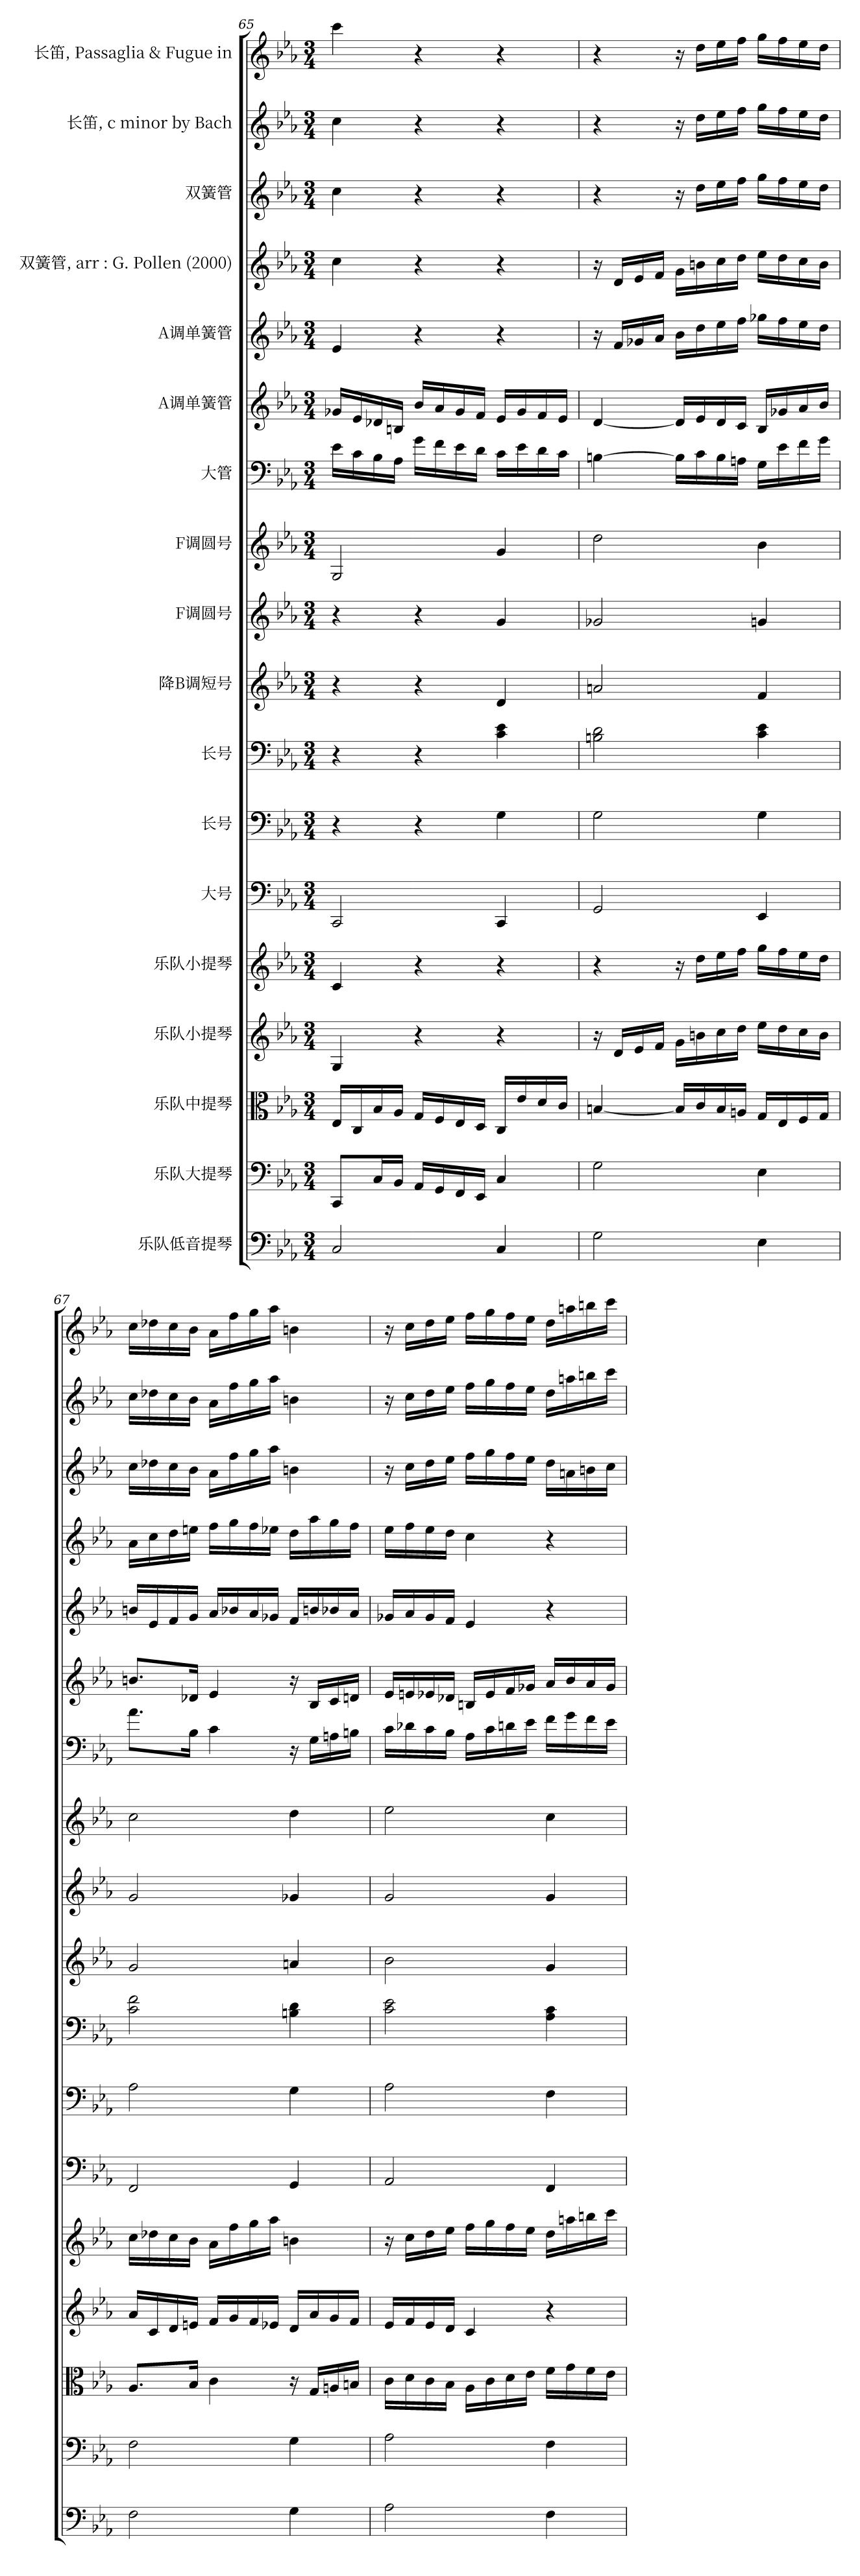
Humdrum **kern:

**kern	**kern	**kern	**kern	**kern	**kern	**kern	**kern	**kern	**kern	**kern	**kern	**kern	**kern	**kern	**kern	**kern	**kern
*part18	*part17	*part16	*part15	*part14	*part13	*part12	*part11	*part10	*part9	*part8	*part7	*part6	*part5	*part4	*part3	*part2	*part1
*staff18	*staff17	*staff16	*staff15	*staff14	*staff13	*staff12	*staff11	*staff10	*staff9	*staff8	*staff7	*staff6	*staff5	*staff4	*staff3	*staff2	*staff1
*I"乐队低音提琴	*I"乐队大提琴	*I"乐队中提琴	*I"乐队小提琴	*I"乐队小提琴	*I"大号	*I"长号	*I"长号	*I"降B调短号	*I"F调圆号	*I"F调圆号	*I"大管	*I"A调单簧管	*I"A调单簧管	*I"双簧管, arr :  G. Pollen (2000)	*I"双簧管	*I"长笛, c minor by Bach	*I"长笛, Passaglia &amp; Fugue in
!!LO:PB:g=z
*clefF4	*clefF4	*clefC3	*clefG2	*clefG2	*clefF4	*clefF4	*clefF4	*clefG2	*clefG2	*clefG2	*clefF4	*clefG2	*clefG2	*clefG2	*clefG2	*clefG2	*clefG2
*ITrd7c12	*	*	*	*	*	*	*	*ITrd1c2	*ITrd4c7	*ITrd4c7	*	*ITrd2c3	*ITrd2c3	*	*	*	*
*k[b-e-a-]	*k[b-e-a-]	*k[b-e-a-]	*k[b-e-a-]	*k[b-e-a-]	*k[b-e-a-]	*k[b-e-a-]	*k[b-e-a-]	*k[b-e-a-d-g-]	*k[b-e-a-d-]	*k[b-e-a-d-]	*k[b-e-a-]	*k[]	*k[]	*k[b-e-a-]	*k[b-e-a-]	*k[b-e-a-]	*k[b-e-a-]
*M3/4	*M3/4	*M3/4	*M3/4	*M3/4	*M3/4	*M3/4	*M3/4	*M3/4	*M3/4	*M3/4	*M3/4	*M3/4	*M3/4	*M3/4	*M3/4	*M3/4	*M3/4
=65	=65	=65	=65	=65	=65	=65	=65	=65	=65	=65	=65	=65	=65	=65	=65	=65	=65
2CC/	8CC/L	16E-/LL	4G/	4c/	2CC/	4r	4r	4r	4r	2C/	16e-\LL	16e-X/LL	4c/	4cc\	4cc\	4cc\	4ccc\
.	.	16C/	.	.	.	.	.	.	.	.	16c\	16c/	.	.	.	.	.
.	16C/L	16B-/	.	.	.	.	.	.	.	.	16B-\	16B-X/	.	.	.	.	.
.	16BB-/JJ	16A-/JJ	.	.	.	.	.	.	.	.	16A-\JJ	16G#X/JJ	.	.	.	.	.
.	16AA-/LL	16G/LL	4r	4r	.	4r	4r	4r	4r	.	16g\LL	16g/LL	4r	4r	4r	4r	4r
.	16GG/	16F/	.	.	.	.	.	.	.	.	16f\	16f/	.	.	.	.	.
.	16FF/	16E-/	.	.	.	.	.	.	.	.	16e-\	16e-/	.	.	.	.	.
.	16EE-/JJ	16D/JJ	.	.	.	.	.	.	.	.	16d\JJ	16d/JJ	.	.	.	.	.
4CC/	4C/	16C/LL	4r	4r	4CC/	4G\	4c\ 4e-\	4c/	4c/	4c/	16c\LL	16c/LL	4r	4r	4r	4r	4r
.	.	16e-/	.	.	.	.	.	.	.	.	16e-\	16e-/	.	.	.	.	.
.	.	16d/	.	.	.	.	.	.	.	.	16d\	16d/	.	.	.	.	.
.	.	16c/JJ	.	.	.	.	.	.	.	.	16c\JJ	16c/JJ	.	.	.	.	.
=66	=66	=66	=66	=66	=66	=66	=66	=66	=66	=66	=66	=66	=66	=66	=66	=66	=66
2GG\	2G\	[4Bn/	16r	4r	2GG/	2G\	2Bn\ 2d\	2gn/	2c-X/	2g\	[4Bn\	[4B/	16r	16r	4r	4r	4r
.	.	.	16d/LL	.	.	.	.	.	.	.	.	.	16d/LL	16d/LL	.	.	.
.	.	.	16e-/	.	.	.	.	.	.	.	.	.	16e-X/	16e-/	.	.	.
.	.	.	16f/JJ	.	.	.	.	.	.	.	.	.	16f/JJ	16f/JJ	.	.	.
.	.	16B/LL]	16g\LL	16r	.	.	.	.	.	.	16B\LL]	16B/LL]	16g\LL	16g\LL	16r	16r	16r
.	.	16c/	16bn\	16dd\LL	.	.	.	.	.	.	16c\	16c/	16b\	16bn\	16dd\LL	16dd\LL	16dd\LL
.	.	16B/	16cc\	16ee-\	.	.	.	.	.	.	16B\	16B/	16cc\	16cc\	16ee-\	16ee-\	16ee-\
.	.	16An/JJ	16dd\JJ	16ff\JJ	.	.	.	.	.	.	16An\JJ	16A/JJ	16dd\JJ	16dd\JJ	16ff\JJ	16ff\JJ	16ff\JJ
4EE-\	4E-\	16G/LL	16ee-\LL	16gg\LL	4EE-/	4G\	4c\ 4e-\	4e-/	4cn/	4e-\	16G\LL	16G/LL	16ee-X\LL	16ee-\LL	16gg\LL	16gg\LL	16gg\LL
.	.	16E-/	16dd\	16ff\	.	.	.	.	.	.	16e-\	16e-X/	16dd\	16dd\	16ff\	16ff\	16ff\
.	.	16F/	16cc\	16ee-\	.	.	.	.	.	.	16f\	16f/	16cc\	16cc\	16ee-\	16ee-\	16ee-\
.	.	16G/JJ	16b\JJ	16dd\JJ	.	.	.	.	.	.	16g\JJ	16g/JJ	16b\JJ	16b\JJ	16dd\JJ	16dd\JJ	16dd\JJ
!!LO:PB:g=z
=67	=67	=67	=67	=67	=67	=67	=67	=67	=67	=67	=67	=67	=67	=67	=67	=67	=67
2FF\	2F\	8.A-/L	16a-/LL	16cc\LL	2FF/	2A-\	2c\ 2f\	2f/	2c/	2f\	8.a-\L	8.g#X/L	16g#X/LL	16a-\LL	16cc\LL	16cc\LL	16cc\LL
.	.	.	16c/	16dd-X\	.	.	.	.	.	.	.	.	16c/	16cc\	16dd-X\	16dd-X\	16dd-X\
.	.	.	16d/	16cc\	.	.	.	.	.	.	.	.	16d/	16dd\	16cc\	16cc\	16cc\
.	.	16B-/Jk	16en/JJ	16b-\JJ	.	.	.	.	.	.	16B-\Jk	16B-X/Jk	16e/JJ	16een\JJ	16b-\JJ	16b-\JJ	16b-\JJ
.	.	4c\	16f/LL	16a-\LL	.	.	.	.	.	.	4c\	4c/	16f/LL	16ff\LL	16a-\LL	16a-\LL	16a-\LL
.	.	.	16g/	16ff\	.	.	.	.	.	.	.	.	16gn/	16gg\	16ff\	16ff\	16ff\
.	.	.	16f/	16gg\	.	.	.	.	.	.	.	.	16f/	16ff\	16gg\	16gg\	16gg\
.	.	.	16e-X/JJ	16aa-\JJ	.	.	.	.	.	.	.	.	16e-X/JJ	16ee-X\JJ	16aa-\JJ	16aa-\JJ	16aa-\JJ
4GG\	4G\	16r	16d/LL	4bn\	4GG/	4G\	4Bn\ 4d\	4gn/	4c-X/	4g\	16r	16r	16d/LL	16dd\LL	4bn\	4bn\	4bn\
.	.	16G/LL	16a-/	.	.	.	.	.	.	.	16G\LL	16G/LL	16g#X/	16aa-\	.	.	.
.	.	16An/	16g/	.	.	.	.	.	.	.	16An\	16A/	16gn/	16gg\	.	.	.
.	.	16Bn/JJ	16f/JJ	.	.	.	.	.	.	.	16Bn\JJ	16Bn/JJ	16f/JJ	16ff\JJ	.	.	.
=68	=68	=68	=68	=68	=68	=68	=68	=68	=68	=68	=68	=68	=68	=68	=68	=68	=68
2AA-\	2A-\	16c\LL	16e-/LL	16r	2AA-/	2A-\	2c\ 2e-\	2a-\	2c/	2a-\	16c\LL	16c/LL	16e-X/LL	16ee-\LL	16r	16r	16r
.	.	16d\	16f/	16cc\LL	.	.	.	.	.	.	16d-X\	16c#X/	16f/	16ff\	16cc\LL	16cc\LL	16cc\LL
.	.	16c\	16e-/	16dd\	.	.	.	.	.	.	16c\	16cn/	16e-/	16ee-\	16dd\	16dd\	16dd\
.	.	16B-\JJ	16d/JJ	16ee-\JJ	.	.	.	.	.	.	16B-\JJ	16B-X/JJ	16d/JJ	16dd\JJ	16ee-\JJ	16ee-\JJ	16ee-\JJ
.	.	16A-\LL	4c/	16ff\LL	.	.	.	.	.	.	16A-\LL	16G#X/LL	4c/	4cc\	16ff\LL	16ff\LL	16ff\LL
.	.	16c\	.	16gg\	.	.	.	.	.	.	16c\	16c/	.	.	16gg\	16gg\	16gg\
.	.	16d\	.	16ff\	.	.	.	.	.	.	16dn\	16d/	.	.	16ff\	16ff\	16ff\
.	.	16e-\JJ	.	16ee-\JJ	.	.	.	.	.	.	16e-\JJ	16e-X/JJ	.	.	16ee-\JJ	16ee-\JJ	16ee-\JJ
4FF\	4F\	16f\LL	4r	16dd\LL	4FF/	4F\	4A-\ 4c\	4f/	4c/	4f\	16f\LL	16f/LL	4r	4r	16dd\LL	16dd\LL	16dd\LL
.	.	16g\	.	16aan\	.	.	.	.	.	.	16g\	16g/	.	.	16an\	16aan\	16aan\
.	.	16f\	.	16bbn\	.	.	.	.	.	.	16f\	16f/	.	.	16bn\	16bbn\	16bbn\
.	.	16e-\JJ	.	16ccc\JJ	.	.	.	.	.	.	16e-\JJ	16e-/JJ	.	.	16cc\JJ	16ccc\JJ	16ccc\JJ
=	=	=	=	=	=	=	=	=	=	=	=	=	=	=	=	=	=
*-	*-	*-	*-	*-	*-	*-	*-	*-	*-	*-	*-	*-	*-	*-	*-	*-	*-
